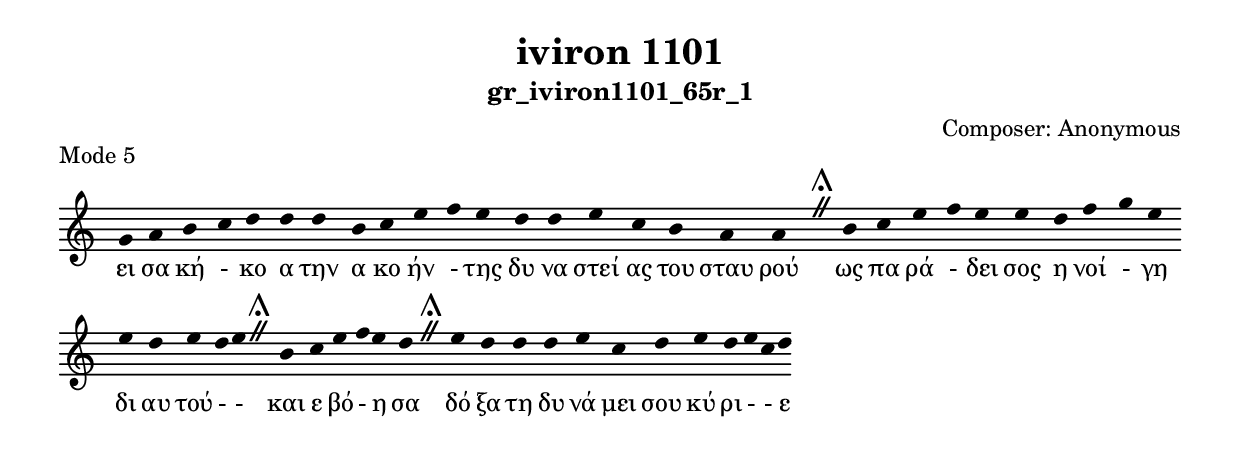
\include "gregorian.ly"

	\header {
 	  title = "iviron 1101"
	  subtitle = "gr_iviron1101_65r_1"
	  composer = "Composer: Αnonymous"
	  piece = "Mode 5"
	}

	chant = {
	  g'4 a'4 b'4 c''4 d''4 d''4 d''4 b'4 c''4 e''4 f''4 e''4 d''4 d''4 e''4 c''4 b'4 a'4 a'4 \divisioMaior
 b'4 c''4 e''4 f''4 e''4 e''4 d''4 f''4 g''4 e''4 e''4 d''4 e''4 d''4 e''4 \divisioMaior
 b'4 c''4 e''4 f''4 e''4 d''4 \divisioMaior
 e''4 d''4 d''4 d''4 e''4 c''4 d''4 e''4 d''4 e''4 c''4 d''4\finalis
	}

	verba = \lyricmode {ει σα κή - κο α την α κο ήν - της δυ να στεί ας του σταυ ρού 
ως πα ρά - δει σος η νοί - γη δι αυ τού -  - 
και ε βό - η σα 
δό ξα τη δυ νά μει σου κύ ρι -  - ε 
	}


	\score {
	  \new Staff <<
	  \new Voice = "melody" \chant
	  \new Lyrics = "one" \lyricsto melody \verba
	  >>
	  \layout {
	    \context {
	      \Staff
	      \remove "Time_signature_engraver"
	      \remove "Bar_engraver"
	    }
	    \context {
	      \Voice
	      \remove "Stem_engraver"
	    }
	  }
	}